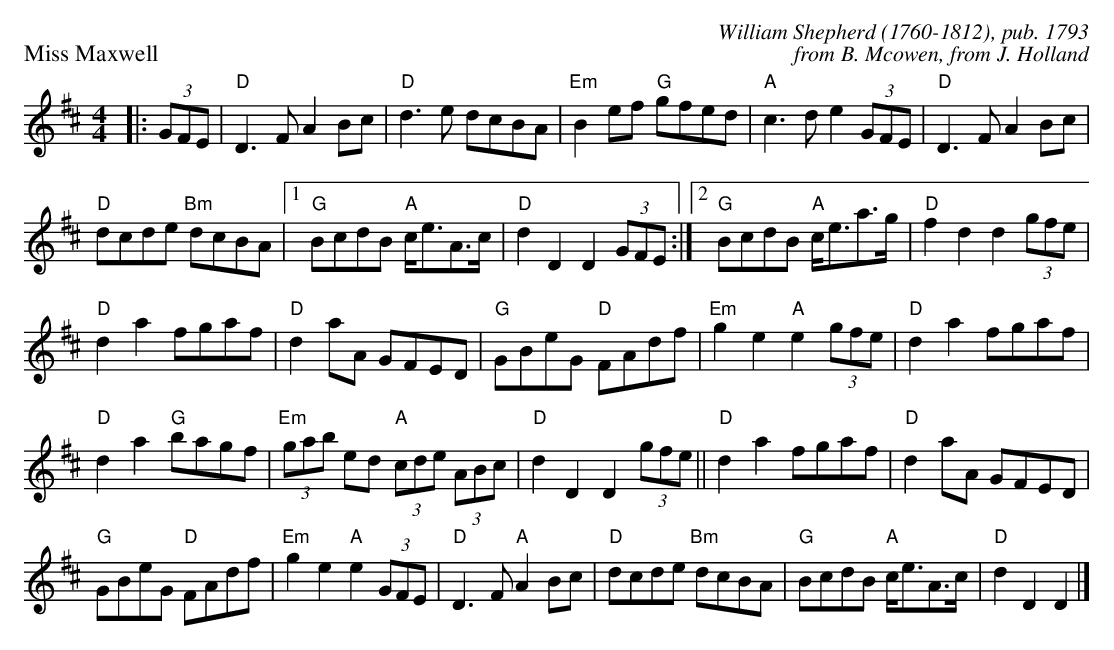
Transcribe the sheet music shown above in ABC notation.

X:1
P: Miss Maxwell
C: William Shepherd (1760-1812), pub. 1793
C: from B. Mcowen, from J. Holland
M: 4/4
K: D
L: 1/8
|: (3GFE|"D"D3 F A2 Bc|"D"d3 e dcBA| "Em" B2 ef "G"gfed|"A"c3 d e2 (3GFE|"D"D3 F A2Bc|
"D"dcde "Bm"dcBA|[1 "G"BcdB "A"c<eA>c|"D"d2 D2 D2 (3GFE :| [2 "G"BcdB "A"c<ea>g|"D"f2 d2 d2 (3gfe|
"D"d2 a2 fgaf |"D"d2 aA GFED|"G"GBeG "D"FAdf|"Em"g2 e2 "A"e2 (3gfe|"D"d2 a2 fgaf |
"D"d2 a2 "G"bagf|"Em"(3gab ed "A"(3cde (3ABc|"D"d2 D2 D2 (3gfe||"D"d2 a2 fgaf |"D"d2 aA GFED|
"G"GBeG "D"FAdf|"Em"g2 e2 "A"e2 (3GFE|"D"D3 F "A"A2 Bc|"D"dcde "Bm"dcBA|"G"BcdB "A"c<eA>c|"D"d2 D2 D2|]
